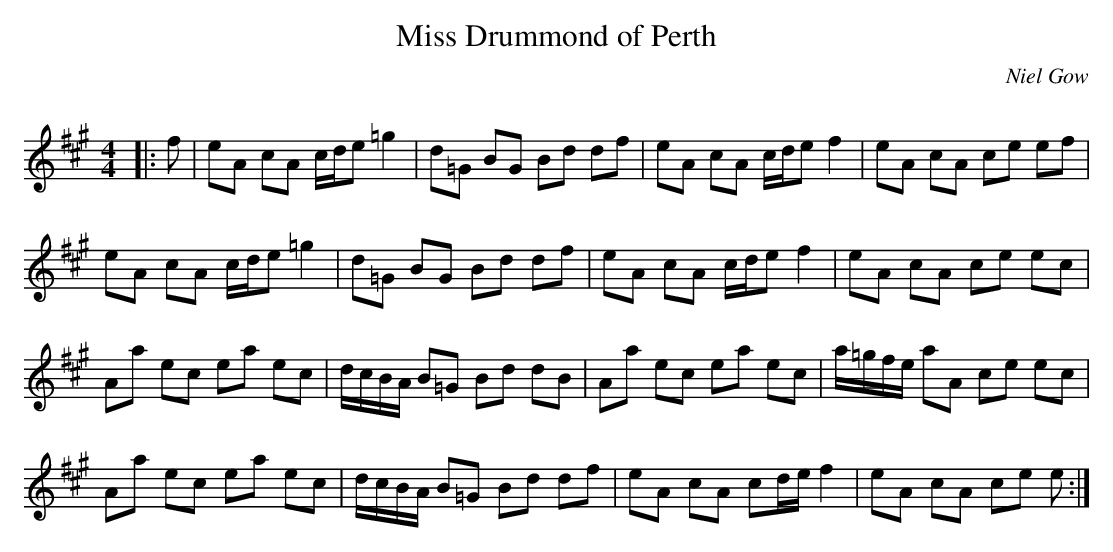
X:1
T: Miss Drummond of Perth
C:Niel Gow
Q: 232
K:A
M:4/4
L:1/8
|:f|eA cA c1/2d1/2e =g2|d=G BG Bd df|eA cA c1/2d1/2e f2|eA cA ce ef|
eA cA c1/2d1/2e =g2|d=G BG Bd df|eA cA c1/2d1/2e f2|eA cA ce ec|
Aa ec ea ec|d1/2c1/2B1/2A1/2 B=G Bd dB|Aa ec ea ec|a1/2=g1/2f1/2e1/2 aA ce ec|
Aa ec ea ec|d1/2c1/2B1/2A1/2 B=G Bd df|eA cA cd1/2e1/2 f2|eA cA ce e:|
